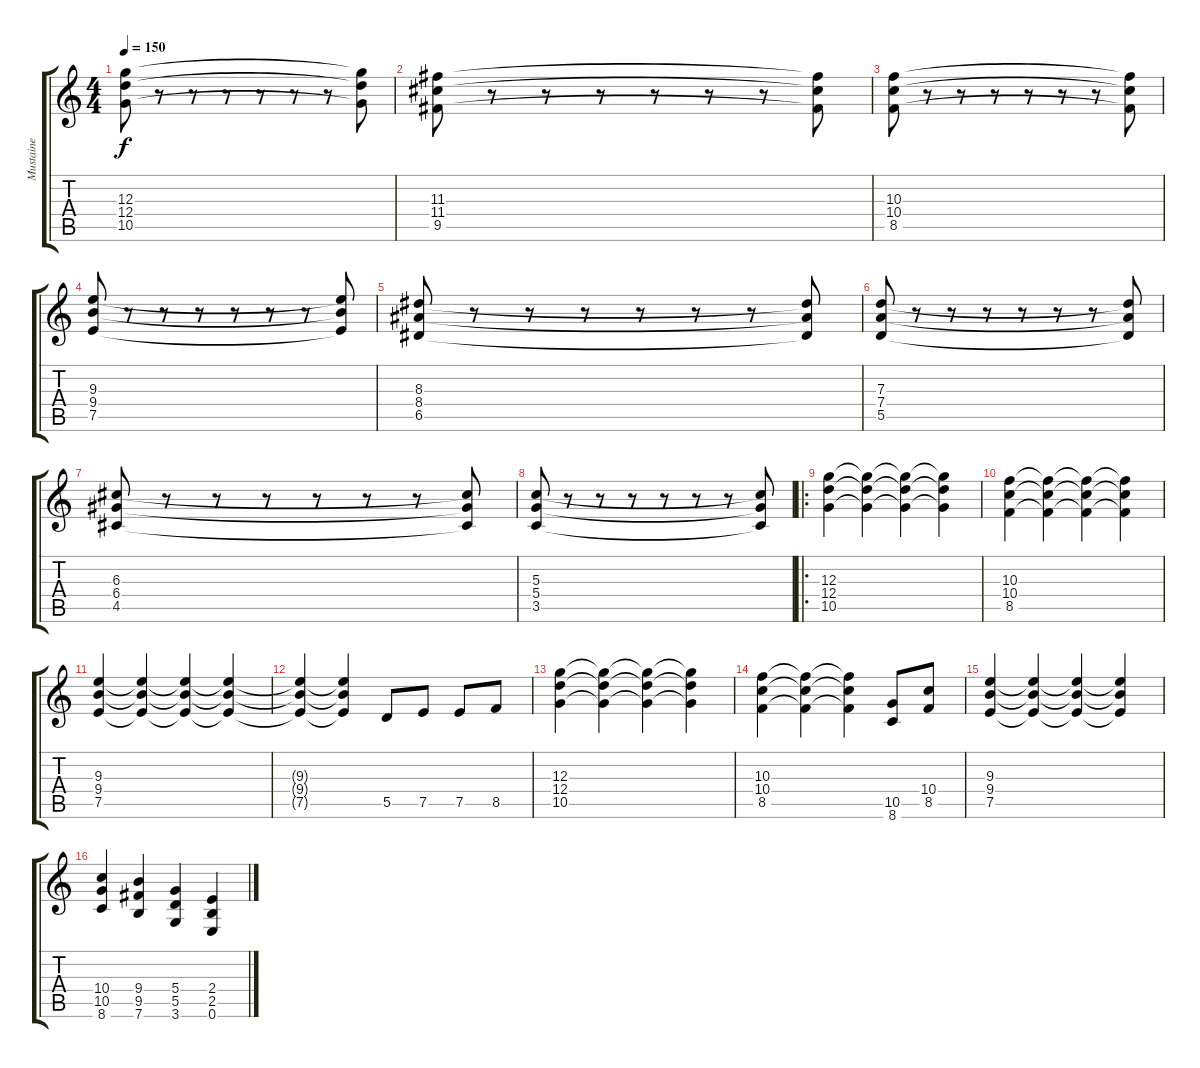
\track ("Mustaine" "Mustaine") {instrument overdrivenguitar}
\staff {score tabs}
\tuning (E4 B3 G3 D3 A2 E2) {hide}
\ts (4 4)
\tempo 150
\clef g2
\ks c
(12.3 12.4 10.5).8{dy f} r.8 r.8 r.8 r.8 r.8 r.8 (12.3{t} 12.4{t} 10.5{t}).8 |
(11.3 11.4 9.5).8 r.8 r.8 r.8 r.8 r.8 r.8 (11.3{t} 11.4{t} 9.5{t}).8 |
(10.3 10.4 8.5).8 r.8 r.8 r.8 r.8 r.8 r.8 (10.3{t} 10.4{t} 8.5{t}).8 |
(9.3 9.4 7.5).8 r.8 r.8 r.8 r.8 r.8 r.8 (9.3{t} 9.4{t} 7.5{t}).8 |
(8.3 8.4 6.5).8 r.8 r.8 r.8 r.8 r.8 r.8 (8.3{t} 8.4{t} 6.5{t}).8 |
(7.3 7.4 5.5).8 r.8 r.8 r.8 r.8 r.8 r.8 (7.3{t} 7.4{t} 5.5{t}).8 |
(6.3 6.4 4.5).8 r.8 r.8 r.8 r.8 r.8 r.8 (6.3{t} 6.4{t} 4.5{t}).8 |
(5.3 5.4 3.5).8 r.8 r.8 r.8 r.8 r.8 r.8 (5.3{t} 5.4{t} 3.5{t}).8 |
\ro
(12.3 12.4 10.5).4 (12.3{t} 12.4{t} 10.5{t}).4 (12.3{t} 12.4{t} 10.5{t}).4 (12.3{t} 12.4{t} 10.5{t}).4 |
(10.3 10.4 8.5).4 (10.3{t} 10.4{t} 8.5{t}).4 (10.3{t} 10.4{t} 8.5{t}).4 (10.3{t} 10.4{t} 8.5{t}).4 |
(9.3 9.4 7.5).4 (9.3{t} 9.4{t} 7.5{t}).4 (9.3{t} 9.4{t} 7.5{t}).4 (9.3{t} 9.4{t} 7.5{t}).4 |
(9.3{t} 9.4{t} 7.5{t}).4 (9.3{t} 9.4{t} 7.5{t}).4 5.5.8 7.5.8 7.5.8 8.5.8 |
(12.3 12.4 10.5).4 (12.3{t} 12.4{t} 10.5{t}).4 (12.3{t} 12.4{t} 10.5{t}).4 (12.3{t} 12.4{t} 10.5{t}).4 |
(10.3 10.4 8.5).4 (10.3{t} 10.4{t} 8.5{t}).4 (10.3{t} 10.4{t} 8.5{t}).4 (10.5 8.6).8 (10.4 8.5).8 |
(9.3 9.4 7.5).4 (9.3{t} 9.4{t} 7.5{t}).4 (9.3{t} 9.4{t} 7.5{t}).4 (9.3{t} 9.4{t} 7.5{t}).4 |
(10.4 10.5 8.6).4 (9.4 9.5 7.6).4 (5.4 5.5 3.6).4 (2.4 2.5 0.6).4
